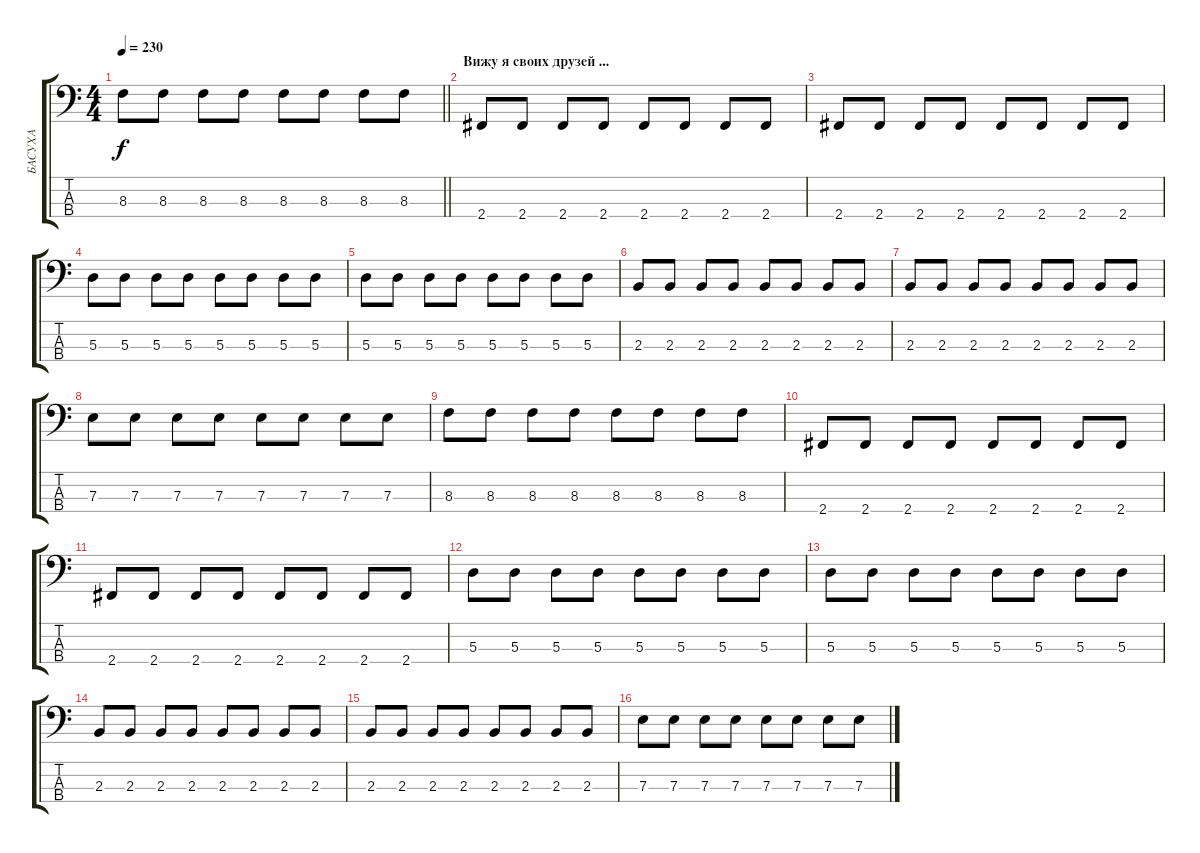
\track ("БАСУХА" "БАСУХА") {instrument electricbassfinger}
\staff {score tabs}
\tuning (G2 D2 A1 E1) {hide}
\ts (4 4)
\tempo 230
\clef f4
\barLineRight lightlight
\ks c
8.3.8{dy f} 8.3.8 8.3.8 8.3.8 8.3.8 8.3.8 8.3.8 8.3.8 |
\section ("" "Вижу я своих друзей ...")
2.4.8 2.4.8 2.4.8 2.4.8 2.4.8 2.4.8 2.4.8 2.4.8 |
2.4.8 2.4.8 2.4.8 2.4.8 2.4.8 2.4.8 2.4.8 2.4.8 |
5.3.8 5.3.8 5.3.8 5.3.8 5.3.8 5.3.8 5.3.8 5.3.8 |
5.3.8 5.3.8 5.3.8 5.3.8 5.3.8 5.3.8 5.3.8 5.3.8 |
2.3.8 2.3.8 2.3.8 2.3.8 2.3.8 2.3.8 2.3.8 2.3.8 |
2.3.8 2.3.8 2.3.8 2.3.8 2.3.8 2.3.8 2.3.8 2.3.8 |
7.3.8 7.3.8 7.3.8 7.3.8 7.3.8 7.3.8 7.3.8 7.3.8 |
8.3.8 8.3.8 8.3.8 8.3.8 8.3.8 8.3.8 8.3.8 8.3.8 |
2.4.8 2.4.8 2.4.8 2.4.8 2.4.8 2.4.8 2.4.8 2.4.8 |
2.4.8 2.4.8 2.4.8 2.4.8 2.4.8 2.4.8 2.4.8 2.4.8 |
5.3.8 5.3.8 5.3.8 5.3.8 5.3.8 5.3.8 5.3.8 5.3.8 |
5.3.8 5.3.8 5.3.8 5.3.8 5.3.8 5.3.8 5.3.8 5.3.8 |
2.3.8 2.3.8 2.3.8 2.3.8 2.3.8 2.3.8 2.3.8 2.3.8 |
2.3.8 2.3.8 2.3.8 2.3.8 2.3.8 2.3.8 2.3.8 2.3.8 |
7.3.8 7.3.8 7.3.8 7.3.8 7.3.8 7.3.8 7.3.8 7.3.8
